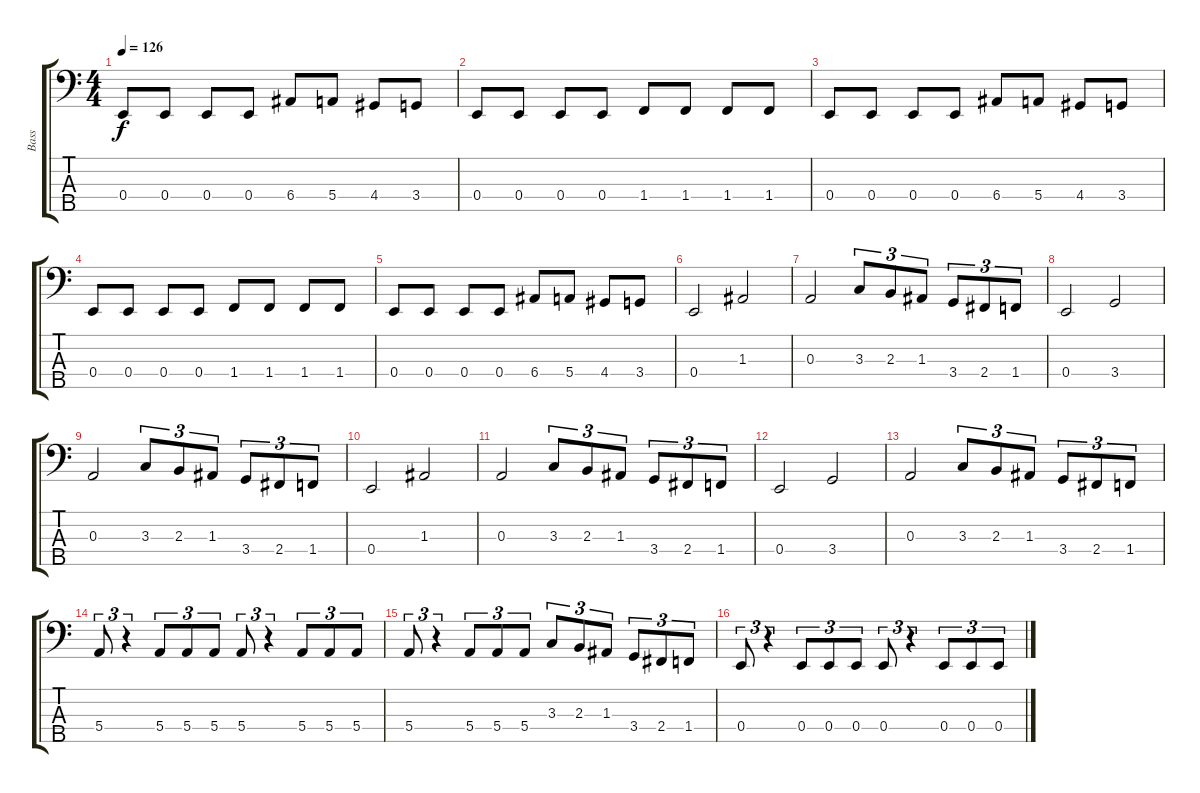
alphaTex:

\track ("Bass" "Bass") {instrument electricbassfinger}
\staff {score tabs}
\tuning (G2 D2 A1 E1 B0) {hide}
\ts (4 4)
\tempo 126
\clef f4
\ks c
0.4.8{dy f} 0.4.8 0.4.8 0.4.8 6.4.8 5.4.8 4.4.8 3.4.8 |
0.4.8 0.4.8 0.4.8 0.4.8 1.4.8 1.4.8 1.4.8 1.4.8 |
0.4.8 0.4.8 0.4.8 0.4.8 6.4.8 5.4.8 4.4.8 3.4.8 |
0.4.8 0.4.8 0.4.8 0.4.8 1.4.8 1.4.8 1.4.8 1.4.8 |
0.4.8 0.4.8 0.4.8 0.4.8 6.4.8 5.4.8 4.4.8 3.4.8 |
0.4.2 1.3.2 |
0.3.2 3.3.8{tu (3 2)} 2.3.8{tu (3 2)} 1.3.8{tu (3 2)} 3.4.8{tu (3 2)} 2.4.8{tu (3 2)} 1.4.8{tu (3 2)} |
0.4.2 3.4.2 |
0.3.2 3.3.8{tu (3 2)} 2.3.8{tu (3 2)} 1.3.8{tu (3 2)} 3.4.8{tu (3 2)} 2.4.8{tu (3 2)} 1.4.8{tu (3 2)} |
0.4.2 1.3.2 |
0.3.2 3.3.8{tu (3 2)} 2.3.8{tu (3 2)} 1.3.8{tu (3 2)} 3.4.8{tu (3 2)} 2.4.8{tu (3 2)} 1.4.8{tu (3 2)} |
0.4.2 3.4.2 |
0.3.2 3.3.8{tu (3 2)} 2.3.8{tu (3 2)} 1.3.8{tu (3 2)} 3.4.8{tu (3 2)} 2.4.8{tu (3 2)} 1.4.8{tu (3 2)} |
5.4.8{tu (3 2)} r.4{tu (3 2)} 5.4.8{tu (3 2)} 5.4.8{tu (3 2)} 5.4.8{tu (3 2)} 5.4.8{tu (3 2)} r.4{tu (3 2)} 5.4.8{tu (3 2)} 5.4.8{tu (3 2)} 5.4.8{tu (3 2)} |
5.4.8{tu (3 2)} r.4{tu (3 2)} 5.4.8{tu (3 2)} 5.4.8{tu (3 2)} 5.4.8{tu (3 2)} 3.3.8{tu (3 2)} 2.3.8{tu (3 2)} 1.3.8{tu (3 2)} 3.4.8{tu (3 2)} 2.4.8{tu (3 2)} 1.4.8{tu (3 2)} |
0.4.8{tu (3 2)} r.4{tu (3 2)} 0.4.8{tu (3 2)} 0.4.8{tu (3 2)} 0.4.8{tu (3 2)} 0.4.8{tu (3 2)} r.4{tu (3 2)} 0.4.8{tu (3 2)} 0.4.8{tu (3 2)} 0.4.8{tu (3 2)}
